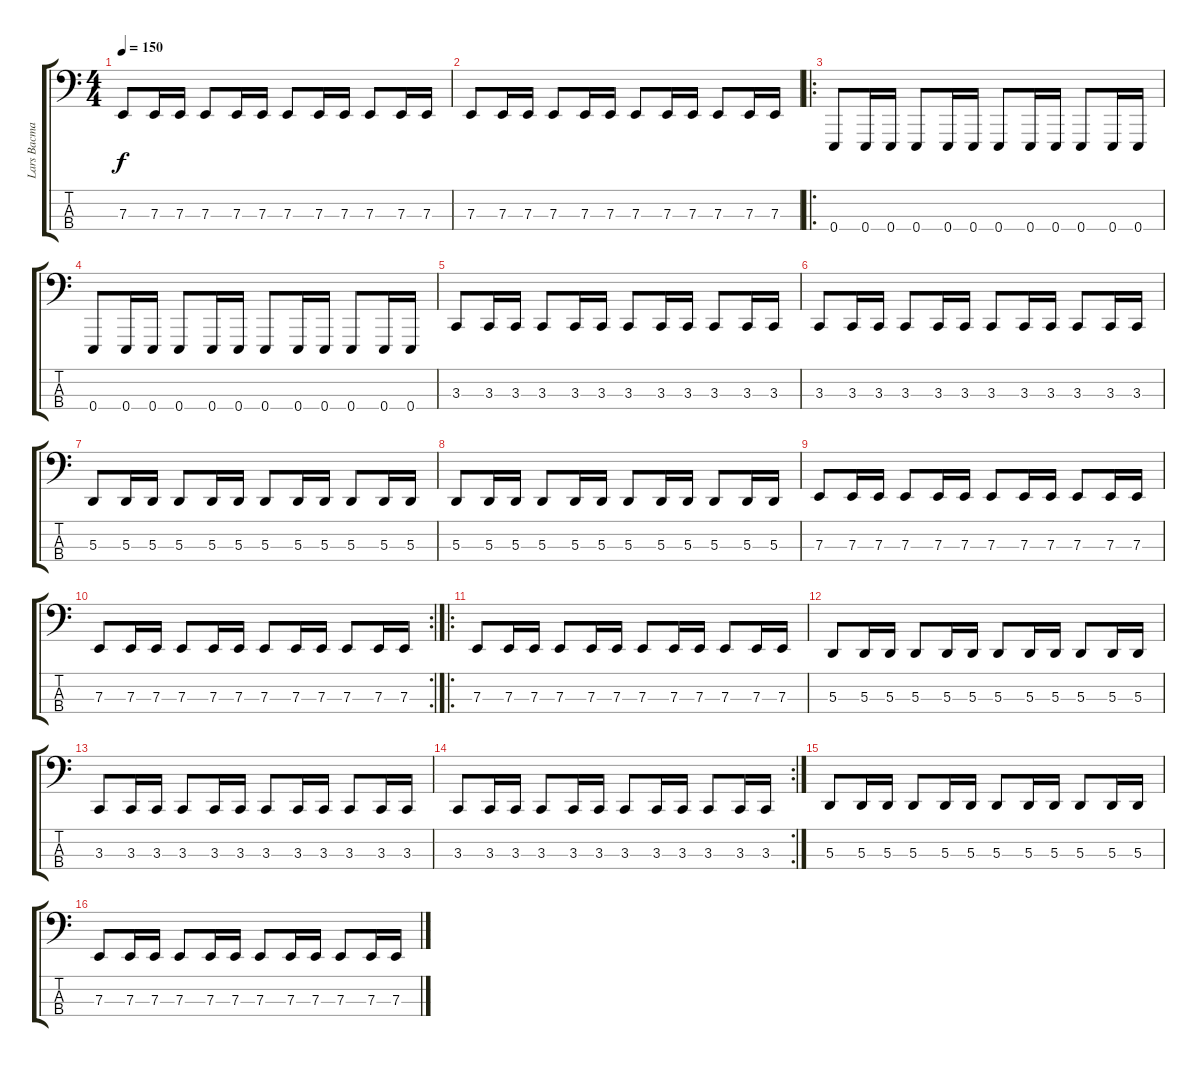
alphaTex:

\track ("Lars Bacman" "Lars Bacma") {instrument lead8bassandlead}
\staff {score tabs}
\tuning (G2 D2 A1 E1) {hide}
\ts (4 4)
\tempo 150
\clef f4
\ks c
7.3.8{dy f} 7.3.16 7.3.16 7.3.8 7.3.16 7.3.16 7.3.8 7.3.16 7.3.16 7.3.8 7.3.16 7.3.16 |
7.3.8 7.3.16 7.3.16 7.3.8 7.3.16 7.3.16 7.3.8 7.3.16 7.3.16 7.3.8 7.3.16 7.3.16 |
\ro
0.4.8 0.4.16 0.4.16 0.4.8 0.4.16 0.4.16 0.4.8 0.4.16 0.4.16 0.4.8 0.4.16 0.4.16 |
0.4.8 0.4.16 0.4.16 0.4.8 0.4.16 0.4.16 0.4.8 0.4.16 0.4.16 0.4.8 0.4.16 0.4.16 |
3.3.8 3.3.16 3.3.16 3.3.8 3.3.16 3.3.16 3.3.8 3.3.16 3.3.16 3.3.8 3.3.16 3.3.16 |
3.3.8 3.3.16 3.3.16 3.3.8 3.3.16 3.3.16 3.3.8 3.3.16 3.3.16 3.3.8 3.3.16 3.3.16 |
5.3.8 5.3.16 5.3.16 5.3.8 5.3.16 5.3.16 5.3.8 5.3.16 5.3.16 5.3.8 5.3.16 5.3.16 |
5.3.8 5.3.16 5.3.16 5.3.8 5.3.16 5.3.16 5.3.8 5.3.16 5.3.16 5.3.8 5.3.16 5.3.16 |
7.3.8 7.3.16 7.3.16 7.3.8 7.3.16 7.3.16 7.3.8 7.3.16 7.3.16 7.3.8 7.3.16 7.3.16 |
\rc 2
7.3.8 7.3.16 7.3.16 7.3.8 7.3.16 7.3.16 7.3.8 7.3.16 7.3.16 7.3.8 7.3.16 7.3.16 |
\ro
7.3.8 7.3.16 7.3.16 7.3.8 7.3.16 7.3.16 7.3.8 7.3.16 7.3.16 7.3.8 7.3.16 7.3.16 |
5.3.8 5.3.16 5.3.16 5.3.8 5.3.16 5.3.16 5.3.8 5.3.16 5.3.16 5.3.8 5.3.16 5.3.16 |
3.3.8 3.3.16 3.3.16 3.3.8 3.3.16 3.3.16 3.3.8 3.3.16 3.3.16 3.3.8 3.3.16 3.3.16 |
\rc 2
3.3.8 3.3.16 3.3.16 3.3.8 3.3.16 3.3.16 3.3.8 3.3.16 3.3.16 3.3.8 3.3.16 3.3.16 |
5.3.8 5.3.16 5.3.16 5.3.8 5.3.16 5.3.16 5.3.8 5.3.16 5.3.16 5.3.8 5.3.16 5.3.16 |
7.3.8 7.3.16 7.3.16 7.3.8 7.3.16 7.3.16 7.3.8 7.3.16 7.3.16 7.3.8 7.3.16 7.3.16
